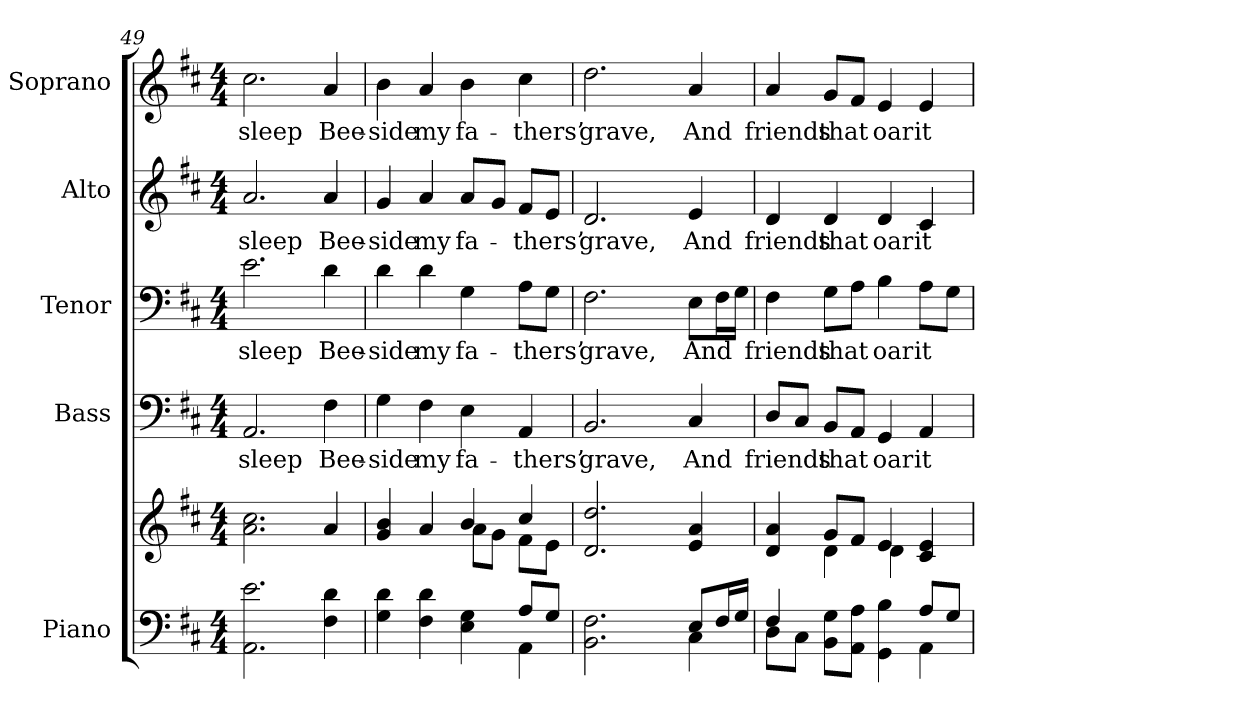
**kern	**kern	**kern	**text	**kern	**text	**kern	**text	**kern	**text
*part5	*part5	*part4	*part4	*part3	*part3	*part2	*part2	*part1	*part1
*staff6	*staff5	*staff4	*staff4	*staff3	*staff3	*staff2	*staff2	*staff1	*staff1
*I"Piano	*	*I"Bass	*	*I"Tenor	*	*I"Alto	*	*I"Soprano	*
*I'Pno.	*	*I'B.	*	*I'T.	*	*I'A.	*	*I'S.	*
!!LO:PB:g=z
*clefF4	*clefG2	*clefF4	*	*clefF4	*	*clefG2	*	*clefG2	*
*k[f#c#]	*k[f#c#]	*k[f#c#]	*	*k[f#c#]	*	*k[f#c#]	*	*k[f#c#]	*
*D:	*D:	*D:	*	*D:	*	*D:	*	*D:	*
*M4/4	*M4/4	*M4/4	*	*M4/4	*	*M4/4	*	*M4/4	*
=49	=49	=49	=49	=49	=49	=49	=49	=49	=49
!	!	!	!LO:LY:b:color=#000000	!	!	!	!	!	!
!	!	!	!	!	!LO:LY:b:color=#000000	!	!	!	!
!	!	!	!	!	!	!	!LO:LY:b:color=#000000	!	!
!	!	!	!	!	!	!	!	!	!LO:LY:b:color=#000000
2.AAi\ 2.ei	2.ai\ 2.cc#i	2.AAi/	sleep	2.ei\	sleep	2.ai/	sleep	2.cc#i\	sleep
!	!	!	!LO:LY:b:color=#000000	!	!	!	!	!	!
!	!	!	!	!	!LO:LY:b:color=#000000	!	!	!	!
!	!	!	!	!	!	!	!LO:LY:b:color=#000000	!	!
!	!	!	!	!	!	!	!	!	!LO:LY:b:color=#000000
4F#i\ 4di	4ai/	4F#i\	Bee-	4di\	Bee-	4ai/	Bee-	4ai/	Bee-
=50	=50	=50	=50	=50	=50	=50	=50	=50	=50
*^	*^	*	*	*	*	*	*	*	*
!	!	!	!	!	!LO:LY:b:color=#000000	!	!	!	!	!	!
!	!	!	!	!	!	!	!LO:LY:b:color=#000000	!	!	!	!
!	!	!	!	!	!	!	!	!	!LO:LY:b:color=#000000	!	!
!	!	!	!	!	!	!	!	!	!	!	!LO:LY:b:color=#000000
4Gi\ 4di	2ryy	4gi/ 4bi	2ryy	4Gi\	-side	4di\	-side	4gi/	-side	4bi\	-side
!	!	!	!	!	!LO:LY:b:color=#000000	!	!	!	!	!	!
!	!	!	!	!	!	!	!LO:LY:b:color=#000000	!	!	!	!
!	!	!	!	!	!	!	!	!	!LO:LY:b:color=#000000	!	!
!	!	!	!	!	!	!	!	!	!	!	!LO:LY:b:color=#000000
4F#i\ 4di	.	4ai/	.	4F#i\	my	4di\	my	4ai/	my	4ai/	my
!	!	!	!	!	!LO:LY:b:color=#000000	!	!	!	!	!	!
!	!	!	!	!	!	!	!LO:LY:b:color=#000000	!	!	!	!
!	!	!	!	!	!	!	!	!	!LO:LY:b:color=#000000	!	!
!	!	!	!	!	!	!	!	!	!	!	!LO:LY:b:color=#000000
4Ei\ 4Gi	4ryy	4bi/	8ai\L	4Ei\	fa-	4Gi\	fa-	8ai/L	fa-	4bi\	fa-
.	.	.	8gi\J	.	.	.	.	8gi/J	.	.	.
!	!	!	!	!	!LO:LY:b:color=#000000	!	!	!	!	!	!
!	!	!	!	!	!	!	!LO:LY:b:color=#000000	!	!	!	!
!	!	!	!	!	!	!	!	!	!LO:LY:b:color=#000000	!	!
!	!	!	!	!	!	!	!	!	!	!	!LO:LY:b:color=#000000
8Ai/L	4AAi\	4cc#i/	8f#i\L	4AAi/	-thers’	8Ai\L	-thers’	8f#i/L	-thers’	4cc#i\	-thers’
8Gi/J	.	.	8ei\J	.	.	8Gi\J	.	8ei/J	.	.	.
*	*	*v	*v	*	*	*	*	*	*	*	*
!!LO:PB:g=z
=51	=51	=51	=51	=51	=51	=51	=51	=51	=51	=51
*	*	*^	*	*	*	*	*	*	*	*
!	!	!	!	!	!LO:LY:b:color=#000000	!	!	!	!	!	!
*	*	*v	*v	*	*	*	*	*	*	*	*
*	*	*^	*	*	*	*	*	*	*	*
!	!	!	!	!	!	!	!LO:LY:b:color=#000000	!	!	!	!
*	*	*v	*v	*	*	*	*	*	*	*	*
*	*	*^	*	*	*	*	*	*	*	*
!	!	!	!	!	!	!	!	!	!LO:LY:b:color=#000000	!	!
*	*	*v	*v	*	*	*	*	*	*	*	*
*	*	*^	*	*	*	*	*	*	*	*
!	!	!	!	!	!	!	!	!	!	!	!LO:LY:b:color=#000000
*	*	*v	*v	*	*	*	*	*	*	*	*
2.BBi\ 2.F#i	2ryy	2.di/ 2.ddi	2.BBi/	grave,	2.F#i\	grave,	2.di/	grave,	2.ddi\	grave,
.	4ryy	.	.	.	.	.	.	.	.	.
!	!	!	!	!LO:LY:b:color=#000000	!	!	!	!	!	!
!	!	!	!	!	!	!LO:LY:b:color=#000000	!	!	!	!
!	!	!	!	!	!	!	!	!LO:LY:b:color=#000000	!	!
!	!	!	!	!	!	!	!	!	!	!LO:LY:b:color=#000000
8Ei/L	4C#i\	4ei/ 4ai	4C#i/	And	8Ei\L	And	4ei/	And	4ai/	And
16F#i/L	.	.	.	.	16F#i\L	.	.	.	.	.
16Gi/JJ	.	.	.	.	16Gi\JJ	.	.	.	.	.
=52	=52	=52	=52	=52	=52	=52	=52	=52	=52	=52
*	*	*^	*	*	*	*	*	*	*	*
!	!	!	!	!	!LO:LY:b:color=#000000	!	!	!	!	!	!
!	!	!	!	!	!	!	!LO:LY:b:color=#000000	!	!	!	!
!	!	!	!	!	!	!	!	!	!LO:LY:b:color=#000000	!	!
!	!	!	!	!	!	!	!	!	!	!	!LO:LY:b:color=#000000
4F#i/	8Di\L	4di/ 4ai	4ryy	8Di/L	friends	4F#i\	friends	4di/	friends	4ai/	friends
.	8C#i\J	.	.	8C#i/J	.	.	.	.	.	.	.
!	!	!	!	!	!LO:LY:b:color=#000000	!	!	!	!	!	!
!	!	!	!	!	!	!	!LO:LY:b:color=#000000	!	!	!	!
!	!	!	!	!	!	!	!	!	!LO:LY:b:color=#000000	!	!
!	!	!	!	!	!	!	!	!	!	!	!LO:LY:b:color=#000000
8BBi\ 8GiL	4ryy	8gi/L	4di\	8BBi/L	that	8Gi\L	that	4di/	that	8gi/L	that
8AAi\ 8AiJ	.	8f#i/J	.	8AAi/J	.	8Ai\J	.	.	.	8f#i/J	.
!	!	!	!	!	!LO:LY:b:color=#000000	!	!	!	!	!	!
!	!	!	!	!	!	!	!LO:LY:b:color=#000000	!	!	!	!
!	!	!	!	!	!	!	!	!	!LO:LY:b:color=#000000	!	!
!	!	!	!	!	!	!	!	!	!	!	!LO:LY:b:color=#000000
4GGi\ 4Bi	4ryy	4ei/	4di\	4GGi/	oar	4Bi\	oar	4di/	oar	4ei/	oar
!	!	!	!	!	!LO:LY:b:color=#000000	!	!	!	!	!	!
!	!	!	!	!	!	!	!LO:LY:b:color=#000000	!	!	!	!
!	!	!	!	!	!	!	!	!	!LO:LY:b:color=#000000	!	!
!	!	!	!	!	!	!	!	!	!	!	!LO:LY:b:color=#000000
8Ai/L	4AAi\	4c#i/ 4ei	4ryy	4AAi/	it	8Ai\L	it	4c#i/	it	4ei/	it
8Gi/J	.	.	.	.	.	8Gi\J	.	.	.	.	.
*v	*v	*	*	*	*	*	*	*	*	*	*
*	*v	*v	*	*	*	*	*	*	*	*
=	=	=	=	=	=	=	=	=	=
*-	*-	*-	*-	*-	*-	*-	*-	*-	*-
